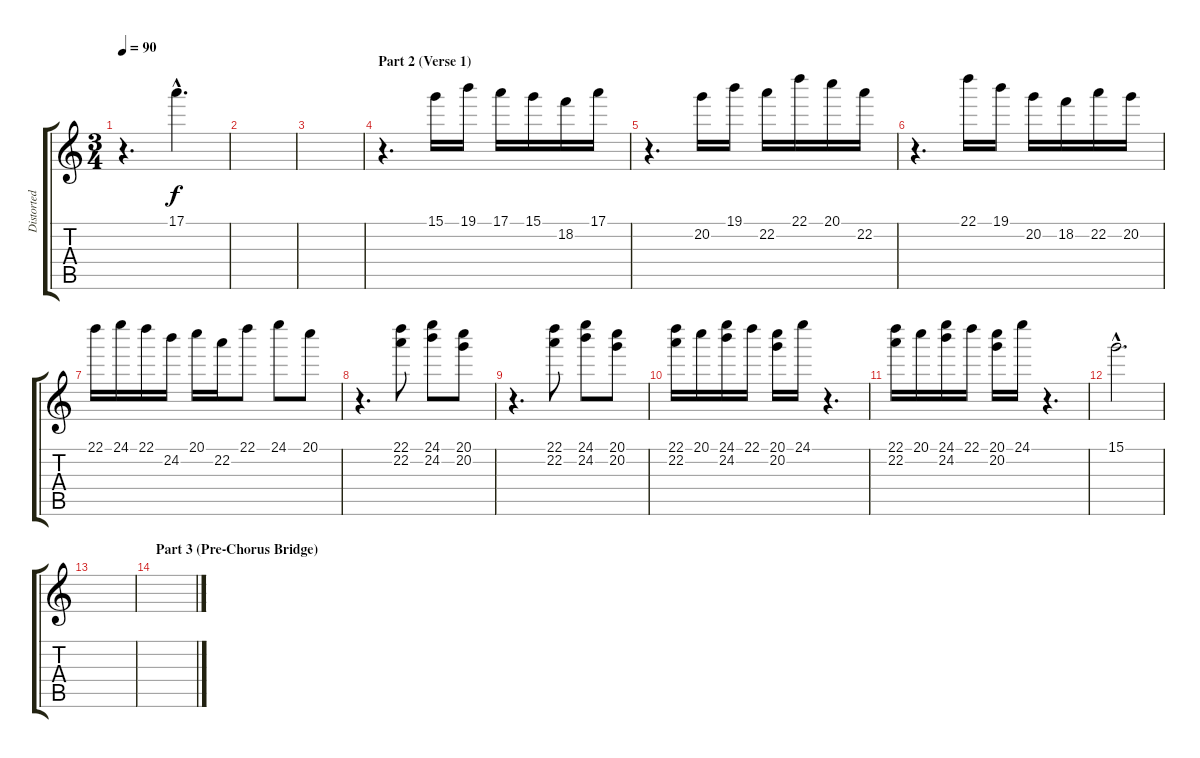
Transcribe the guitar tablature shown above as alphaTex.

\track ("Distorted Guitar II" "Distorted ") {instrument distortionguitar}
\staff {score tabs}
\tuning (E4 B3 G3 D3 A2 E2) {hide}
\ts (3 4)
\tempo 90
\clef g2
\ks c
r.4{d dy f} 17.1{hac}.4{d} |
|
|
\section ("" "Part 2 (Verse 1)")
r.4{d} 15.1.16 19.1.16 17.1.16 15.1.16 18.2.16 17.1.16 |
r.4{d} 20.2.16 19.1.16 22.2.16 22.1.16 20.1.16 22.2.16 |
r.4{d} 22.1.16 19.1.16 20.2.16 18.2.16 22.2.16 20.2.16 |
22.1.16 24.1.16 22.1.16 24.2.16 20.1.16 22.2.16 22.1.8 24.1.8 20.1.8 |
r.4{d} (22.1 22.2).8 (24.1 24.2).8 (20.1 20.2).8 |
r.4{d} (22.1 22.2).8 (24.1 24.2).8 (20.1 20.2).8 |
(22.1 22.2).16 20.1.16 (24.1 24.2).16 22.1.16 (20.1 20.2).16 24.1.16 r.4{d} |
(22.1 22.2).16 20.1.16 (24.1 24.2).16 22.1.16 (20.1 20.2).16 24.1.16 r.4{d} |
15.1{hac}.2{d} |
|
\section ("" "Part 3 (Pre-Chorus Bridge)")
